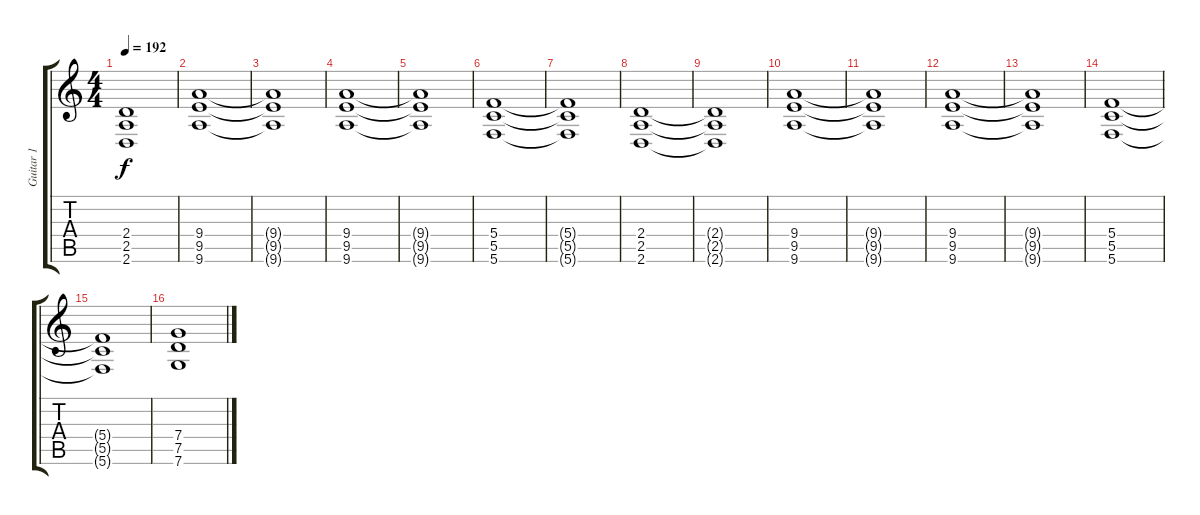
\track ("Guitar 1" "Guitar 1") {instrument distortionguitar}
\staff {score tabs}
\tuning (D4 A3 F3 C3 G2 C2) {hide}
\ts (4 4)
\tempo 192
\clef g2
\ks c
(2.4{t} 2.5{t} 2.6{t}).1{dy f} |
(9.4 9.5 9.6).1 |
(9.4{t} 9.5{t} 9.6{t}).1 |
(9.4 9.5 9.6).1 |
(9.4{t} 9.5{t} 9.6{t}).1 |
(5.4 5.5 5.6).1 |
(5.4{t} 5.5{t} 5.6{t}).1 |
(2.4 2.5 2.6).1 |
(2.4{t} 2.5{t} 2.6{t}).1 |
(9.4 9.5 9.6).1 |
(9.4{t} 9.5{t} 9.6{t}).1 |
(9.4 9.5 9.6).1 |
(9.4{t} 9.5{t} 9.6{t}).1 |
(5.4 5.5 5.6).1 |
(5.4{t} 5.5{t} 5.6{t}).1 |
(7.4 7.5 7.6).1
